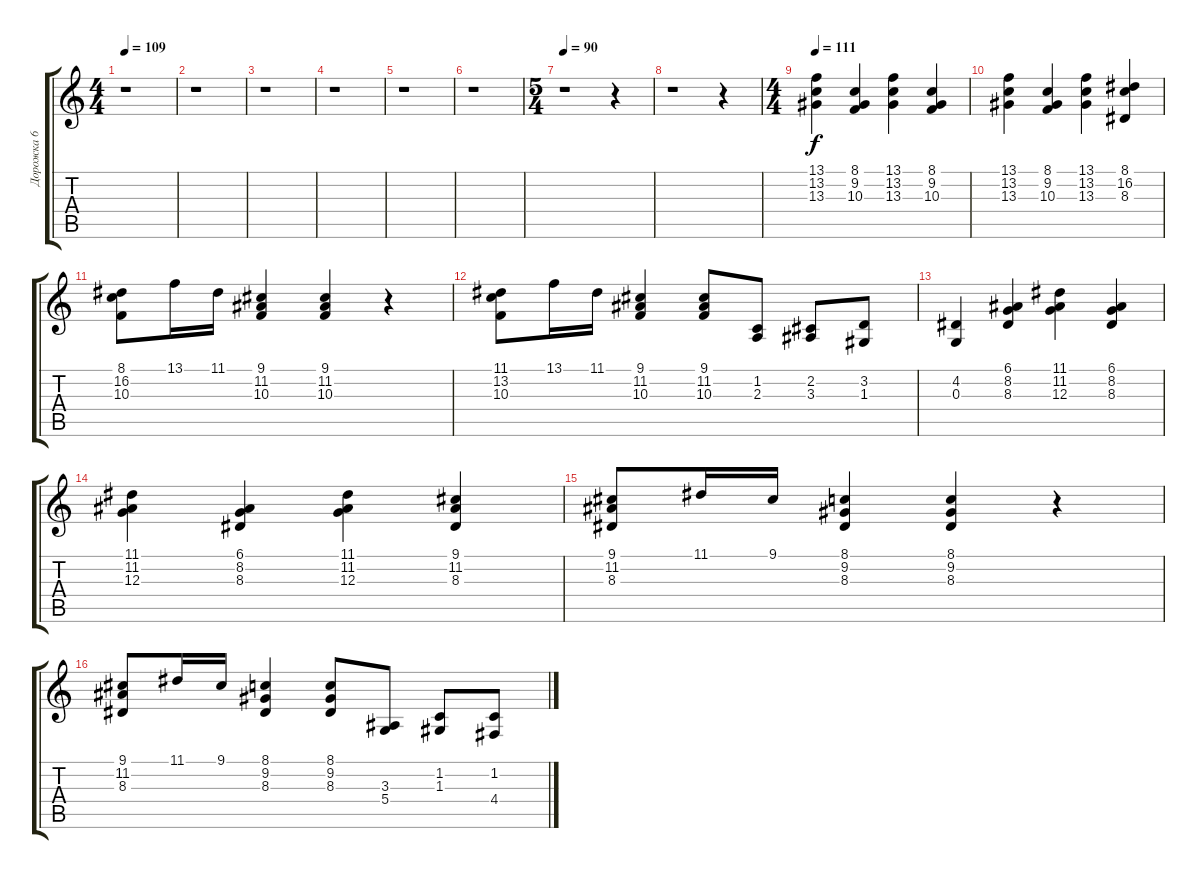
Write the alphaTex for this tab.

\track ("Дорожка 6" "Дорожка 6") {instrument stringensemble1}
\staff {score tabs}
\tuning (E4 B3 G3 D3 A2 E2) {hide}
\ts (4 4)
\tempo 109
\clef g2
\ks c
r.1{dy f} |
r.1 |
r.1 |
r.1 |
r.1 |
r.1 |
\ts (5 4)
\tempo 90
r.1 r.4 |
r.1 r.4 |
\ts (4 4)
\tempo 111
(13.1 13.2 13.3).4{volume 8 balance 8 instrument stringensemble1} (8.1 9.2 10.3).4 (13.1 13.2 13.3).4 (8.1 9.2 10.3).4 |
(13.1 13.2 13.3).4 (8.1 9.2 10.3).4 (13.1 13.2 13.3).4 (8.1 16.2 8.3).4 |
(8.1 16.2 10.3).8 13.1.16 11.1.16 (9.1 11.2 10.3).4 (9.1 11.2 10.3).4 r.4 |
(11.1 13.2 10.3).8 13.1.16 11.1.16 (9.1 11.2 10.3).4 (9.1 11.2 10.3).8 (1.2 2.3).8 (2.2 3.3).8 (3.2 1.3).8 |
(4.2 0.3).4 (6.1 8.2 8.3).4 (11.1 11.2 12.3).4 (6.1 8.2 8.3).4 |
(11.1 11.2 12.3).4 (6.1 8.2 8.3).4 (11.1 11.2 12.3).4 (9.1 11.2 8.3).4 |
(9.1 11.2 8.3).8 11.1.16 9.1.16 (8.1 9.2 8.3).4 (8.1 9.2 8.3).4 r.4 |
(9.1 11.2 8.3).8 11.1.16 9.1.16 (8.1 9.2 8.3).4 (8.1 9.2 8.3).8 (3.3 5.4).8 (1.2 1.3).8 (1.2 4.4).8
